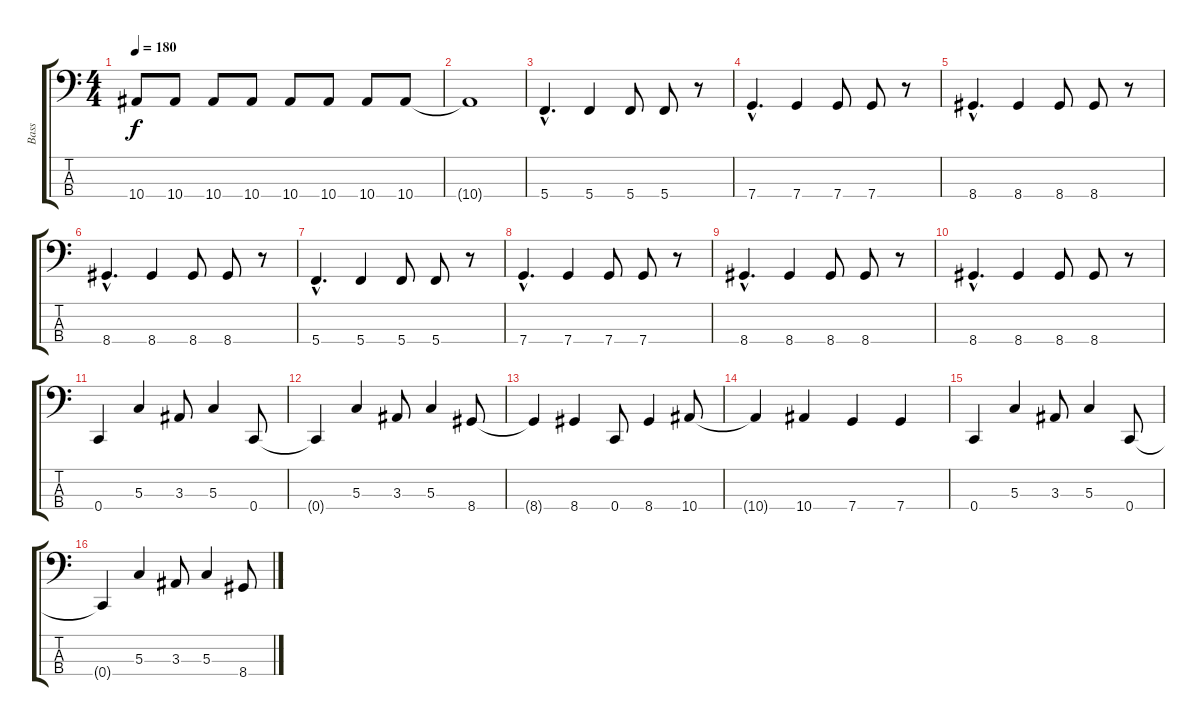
\track ("Bass" "Bass") {instrument electricbasspick}
\staff {score tabs}
\tuning (F2 C2 G1 C1) {hide}
\ts (4 4)
\tempo 180
\clef f4
\ks c
10.4.8{dy f} 10.4.8 10.4.8 10.4.8 10.4.8 10.4.8 10.4.8 10.4.8 |
10.4{t}.1 |
5.4{hac}.4{d} 5.4.4 5.4.8 5.4.8 r.8 |
7.4{hac}.4{d} 7.4.4 7.4.8 7.4.8 r.8 |
8.4{hac}.4{d} 8.4.4 8.4.8 8.4.8 r.8 |
8.4{hac}.4{d} 8.4.4 8.4.8 8.4.8 r.8 |
5.4{hac}.4{d} 5.4.4 5.4.8 5.4.8 r.8 |
7.4{hac}.4{d} 7.4.4 7.4.8 7.4.8 r.8 |
8.4{hac}.4{d} 8.4.4 8.4.8 8.4.8 r.8 |
8.4{hac}.4{d} 8.4.4 8.4.8 8.4.8 r.8 |
0.4.4 5.3.4 3.3.8 5.3.4 0.4.8 |
0.4{t}.4 5.3.4 3.3.8 5.3.4 8.4.8 |
8.4{t}.4 8.4.4 0.4.8 8.4.4 10.4.8 |
10.4{t}.4 10.4.4 7.4.4 7.4.4 |
0.4.4 5.3.4 3.3.8 5.3.4 0.4.8 |
0.4{t}.4 5.3.4 3.3.8 5.3.4 8.4.8
